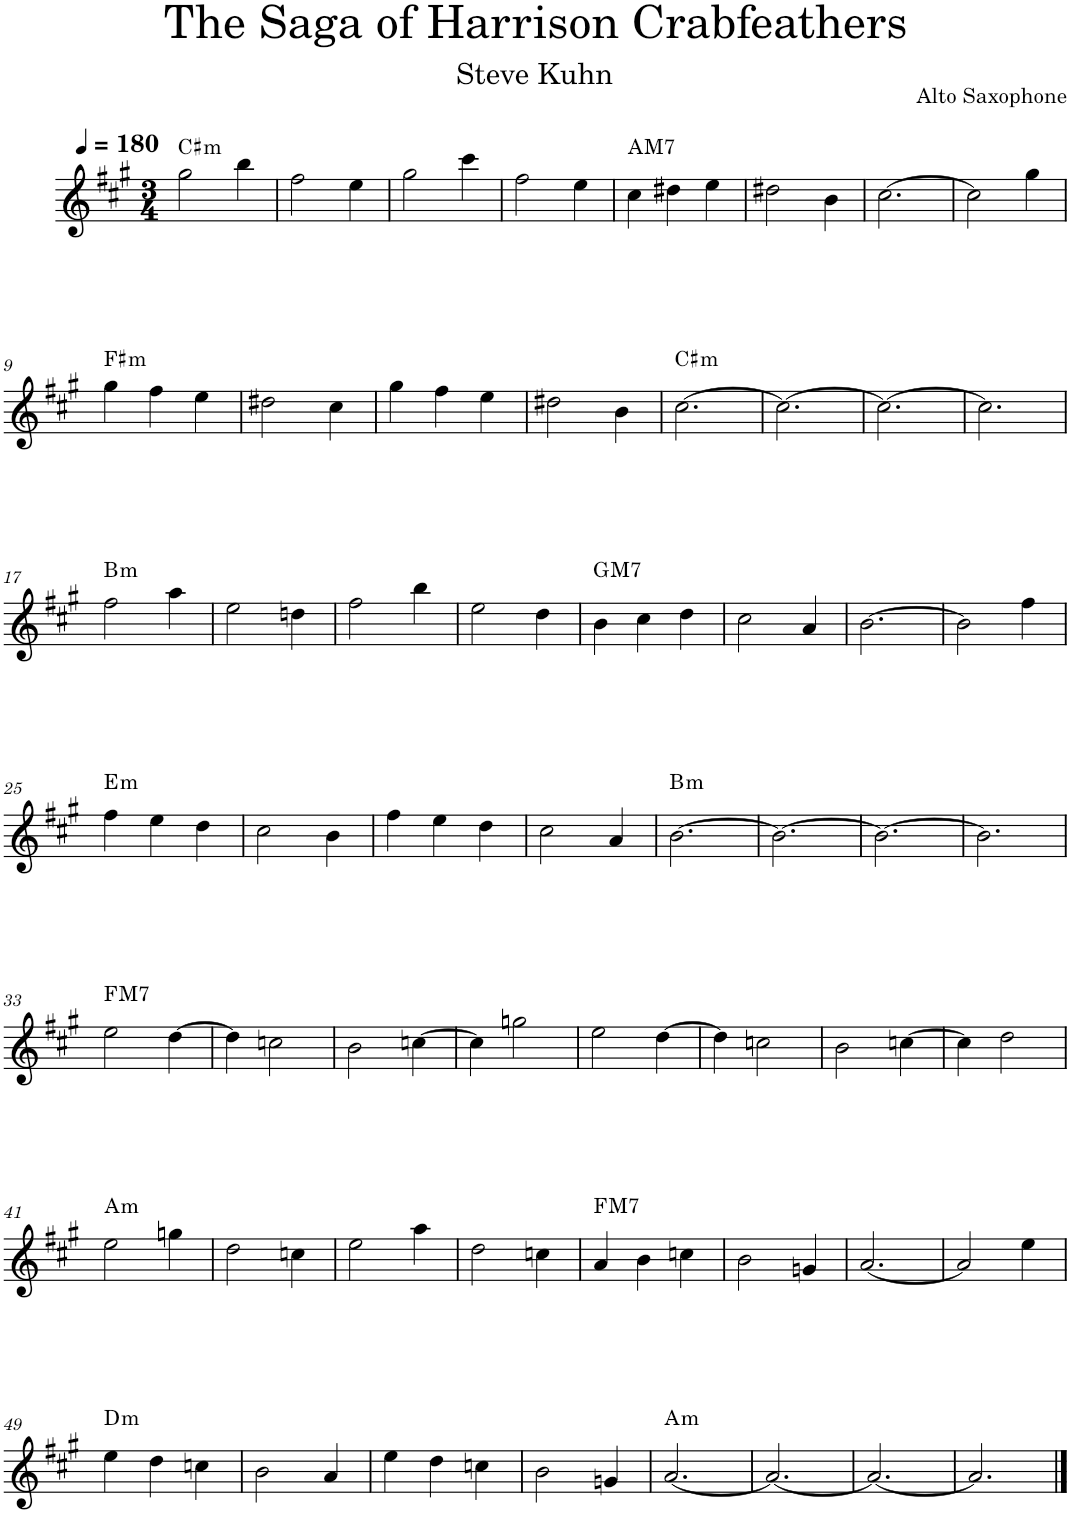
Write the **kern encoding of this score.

**kern	**harte
*part1	*part1
*staff1	*
*I"Alto Saxophone	*
*I'A. Sax.	*
*clefG2	*
*Trd5c9	*
*k[f#c#g#]	*
*M3/4	*
*MM180	*
=1	=1
!	!LO:H:kt=m
2gg#\	C#:min
4bb\	.
=2	=2
2ff#\	.
4ee\	.
=3	=3
2gg#\	.
4ccc#\	.
=4	=4
2ff#\	.
4ee\	.
=5	=5
!	!LO:H:kt=M7
4cc#\	A:maj7
4dd#X\	.
4ee\	.
=6	=6
2dd#X\	.
4b\	.
=7	=7
[2.cc#\	.
=8	=8
2cc#\]	.
4gg#\	.
!!LO:LB:g=z
=9	=9
!	!LO:H:kt=m
4gg#\	F#:min
4ff#\	.
4ee\	.
=10	=10
2dd#X\	.
4cc#\	.
=11	=11
4gg#\	.
4ff#\	.
4ee\	.
=12	=12
2dd#X\	.
4b\	.
=13	=13
!	!LO:H:kt=m
[2.cc#\	C#:min
=14	=14
2.cc#\_	.
=15	=15
2.cc#\_	.
=16	=16
2.cc#\]	.
!!LO:LB:g=z
=17	=17
!	!LO:H:kt=m
2ff#\	B:min
4aa\	.
=18	=18
2ee\	.
4ddn\	.
=19	=19
2ff#\	.
4bb\	.
=20	=20
2ee\	.
4dd\	.
=21	=21
!	!LO:H:kt=M7
4b\	G:maj7
4cc#\	.
4dd\	.
=22	=22
2cc#\	.
4a/	.
=23	=23
[2.b\	.
=24	=24
2b\]	.
4ff#\	.
!!LO:LB:g=z
=25	=25
!	!LO:H:kt=m
4ff#\	E:min
4ee\	.
4dd\	.
=26	=26
2cc#\	.
4b\	.
=27	=27
4ff#\	.
4ee\	.
4dd\	.
=28	=28
2cc#\	.
4a/	.
=29	=29
!	!LO:H:kt=m
[2.b\	B:min
=30	=30
2.b\_	.
=31	=31
2.b\_	.
=32	=32
2.b\]	.
!!LO:LB:g=z
=33	=33
!	!LO:H:kt=M7
2ee\	F:maj7
[4dd\	.
=34	=34
4dd\]	.
2ccn\	.
=35	=35
2b\	.
[4ccn\	.
=36	=36
4cc\]	.
2ggn\	.
=37	=37
2ee\	.
[4dd\	.
=38	=38
4dd\]	.
2ccn\	.
=39	=39
2b\	.
[4ccn\	.
=40	=40
4cc\]	.
2dd\	.
!!LO:LB:g=z
=41	=41
!	!LO:H:kt=m
2ee\	A:min
4ggn\	.
=42	=42
2dd\	.
4ccn\	.
=43	=43
2ee\	.
4aa\	.
=44	=44
2dd\	.
4ccn\	.
=45	=45
!	!LO:H:kt=M7
4a/	F:maj7
4b\	.
4ccn\	.
=46	=46
2b\	.
4gn/	.
=47	=47
[2.a/	.
=48	=48
2a/]	.
4ee\	.
!!LO:LB:g=z
=49	=49
!	!LO:H:kt=m
4ee\	D:min
4dd\	.
4ccn\	.
=50	=50
2b\	.
4a/	.
=51	=51
4ee\	.
4dd\	.
4ccn\	.
=52	=52
2b\	.
4gn/	.
=53	=53
!	!LO:H:kt=m
[2.a/	A:min
=54	=54
2.a/_	.
=55	=55
2.a/_	.
=56	=56
2.a/]	.
==	==
*-	*-
